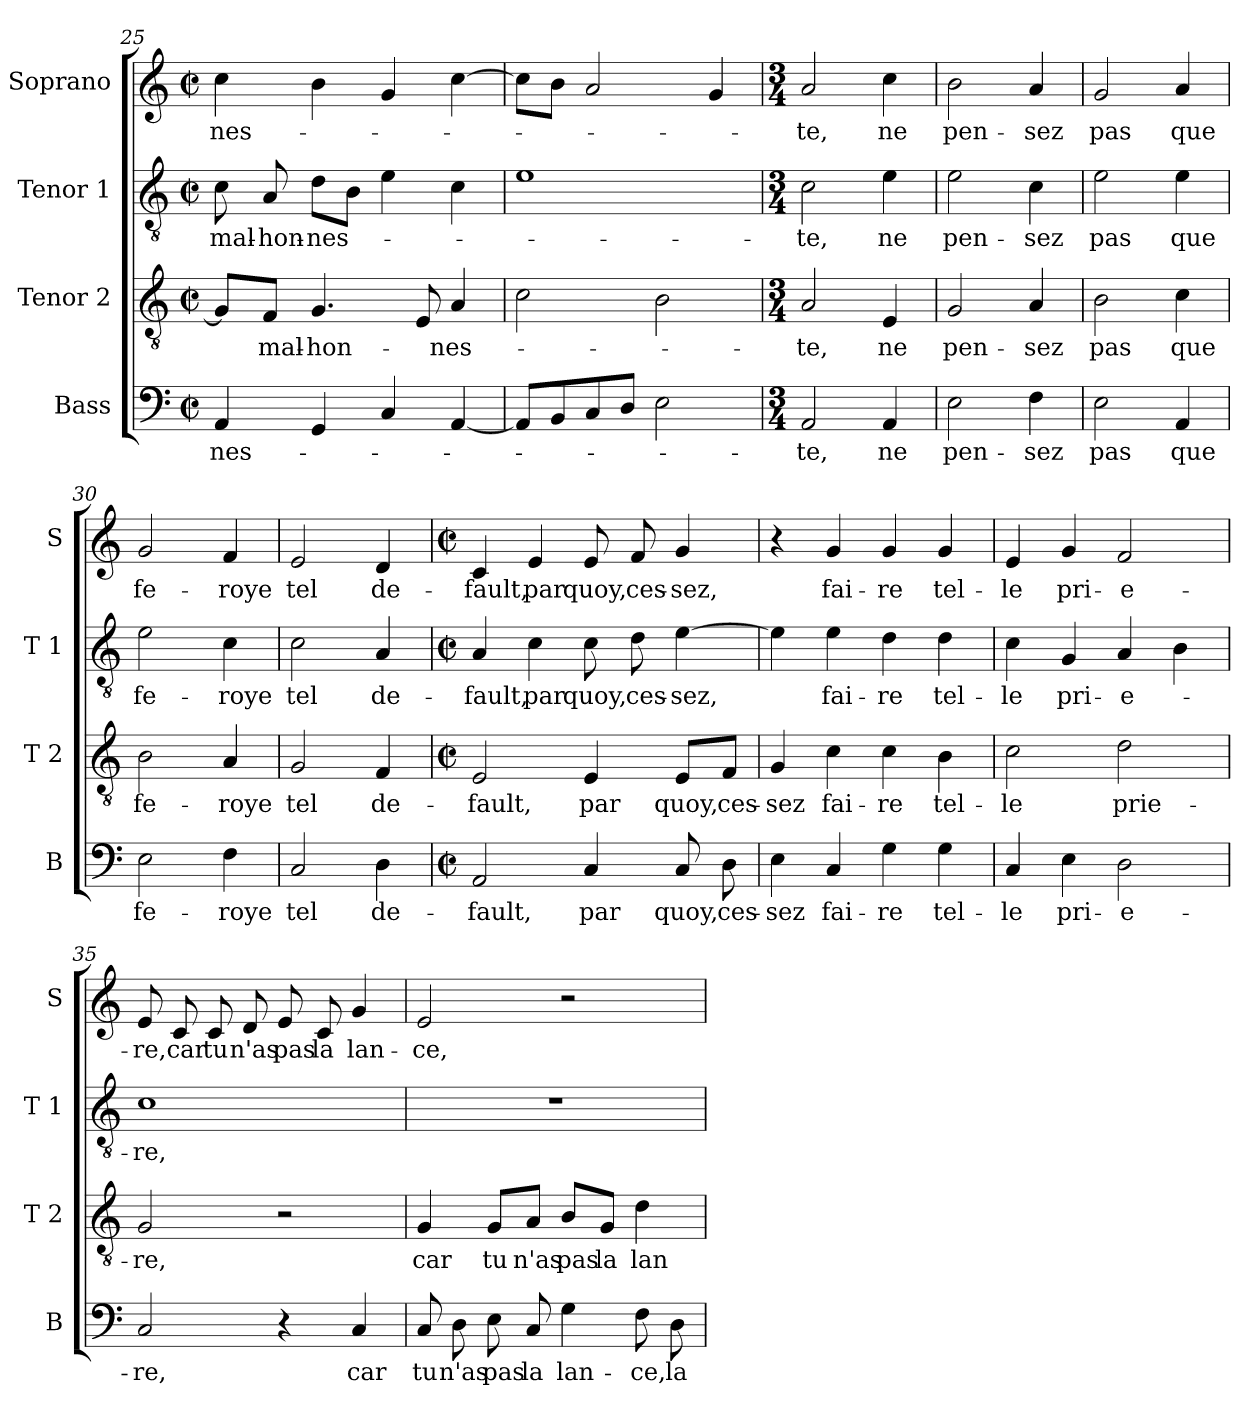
**kern	**text	**kern	**text	**kern	**text	**kern	**text
*part4	*part4	*part3	*part3	*part2	*part2	*part1	*part1
*staff4	*staff4	*staff3	*staff3	*staff2	*staff2	*staff1	*staff1
*I"Bass	*	*I"Tenor 2	*	*I"Tenor 1	*	*I"Soprano	*
*I'B	*	*I'T 2	*	*I'T 1	*	*I'S	*
*clefF4	*	*clefGv2	*	*clefGv2	*	*clefG2	*
*k[]	*	*k[]	*	*k[]	*	*k[]	*
*C:	*	*C:	*	*C:	*	*C:	*
*M2/2	*	*M2/2	*	*M2/2	*	*M2/2	*
*met(c|)	*	*met(c|)	*	*met(c|)	*	*met(c|)	*
=25	=25	=25	=25	=25	=25	=25	=25
4AA/	-nes-	8G/L]	.	8c\	mal-	4cc\	-nes-
.	.	8F/J	mal-	8A/	-hon-	.	.
4GG/	.	4.G/	-hon-	8d\L	-nes-	4b\	.
.	.	.	.	8B\J	.	.	.
4C/	.	.	.	4e\	.	4g/	.
.	.	8E/	.	.	.	.	.
[4AA/	.	4A/	-nes-	4c\	.	[4cc\	.
=26	=26	=26	=26	=26	=26	=26	=26
8AA/L]	.	2c\	.	1e	.	8cc\L]	.
8BB/	.	.	.	.	.	8b\J	.
8C/	.	.	.	.	.	2a/	.
8D/J	.	.	.	.	.	.	.
2E\	.	2B\	.	.	.	.	.
.	.	.	.	.	.	4g/	.
=27	=27	=27	=27	=27	=27	=27	=27
*M3/4	*	*M3/4	*	*M3/4	*	*M3/4	*
2AA/	-te,	2A/	-te,	2c\	-te,	2a/	-te,
4AA/	ne	4E/	ne	4e\	ne	4cc\	ne
!!LO:PB:g=z
=28	=28	=28	=28	=28	=28	=28	=28
2E\	pen-	2G/	pen-	2e\	pen-	2b\	pen-
4F\	-sez	4A/	-sez	4c\	-sez	4a/	-sez
=29	=29	=29	=29	=29	=29	=29	=29
2E\	pas	2B\	pas	2e\	pas	2g/	pas
4AA/	que	4c\	que	4e\	que	4a/	que
=30	=30	=30	=30	=30	=30	=30	=30
2E\	fe-	2B\	fe-	2e\	fe-	2g/	fe-
4F\	-roye	4A/	-roye	4c\	-roye	4f/	-roye
=31	=31	=31	=31	=31	=31	=31	=31
2C/	tel	2G/	tel	2c\	tel	2e/	tel
4D\	de-	4F/	de-	4A/	de-	4d/	de-
=32	=32	=32	=32	=32	=32	=32	=32
*M2/2	*	*M2/2	*	*M2/2	*	*M2/2	*
*met(c|)	*	*met(c|)	*	*met(c|)	*	*met(c|)	*
2AA/	-fault,	2E/	-fault,	4A/	-fault,	4c/	-fault,
.	.	.	.	4c\	par	4e/	par
4C/	par	4E/	par	8c\	quoy,	8e/	quoy,
.	.	.	.	8d\	ces-	8f/	ces-
8C/	quoy,	8E/L	quoy,	[4e\	-sez,	4g/	-sez,
8D\	ces-	8F/J	ces-	.	.	.	.
=33	=33	=33	=33	=33	=33	=33	=33
4E\	-sez	4G/	-sez	4e\]	.	4r	.
4C/	fai-	4c\	fai-	4e\	fai-	4g/	fai-
4G\	-re	4c\	-re	4d\	-re	4g/	-re
4G\	tel-	4B\	tel-	4d\	tel-	4g/	tel-
!!LO:LB:g=z
=34	=34	=34	=34	=34	=34	=34	=34
4C/	-le	2c\	-le	4c\	-le	4e/	-le
4E\	pri-	.	.	4G/	pri-	4g/	pri-
2D\	-e-	2d\	prie-	4A/	-e-	2f/	-e-
.	.	.	.	4B\	.	.	.
=35	=35	=35	=35	=35	=35	=35	=35
2C/	-re,	2G/	-re,	1c	-re,	8e/	-re,
.	.	.	.	.	.	8c/	car
.	.	.	.	.	.	8c/	tu
.	.	.	.	.	.	8d/	n'as
4r	.	2r	.	.	.	8e/	pas
.	.	.	.	.	.	8c/	la
4C/	car	.	.	.	.	4g/	lan-
=36	=36	=36	=36	=36	=36	=36	=36
8C/	tu	4G/	car	1r	.	2e/	-ce,
8D\	n'as	.	.	.	.	.	.
8E\	pas	8G/L	tu	.	.	.	.
8C/	la	8A/J	n'as	.	.	.	.
4G\	lan-	8B/L	pas	.	.	2r	.
.	.	8G/J	la	.	.	.	.
8F\	-ce,	4d\	lan-	.	.	.	.
8D\	la	.	.	.	.	.	.
=	=	=	=	=	=	=	=
*-	*-	*-	*-	*-	*-	*-	*-
